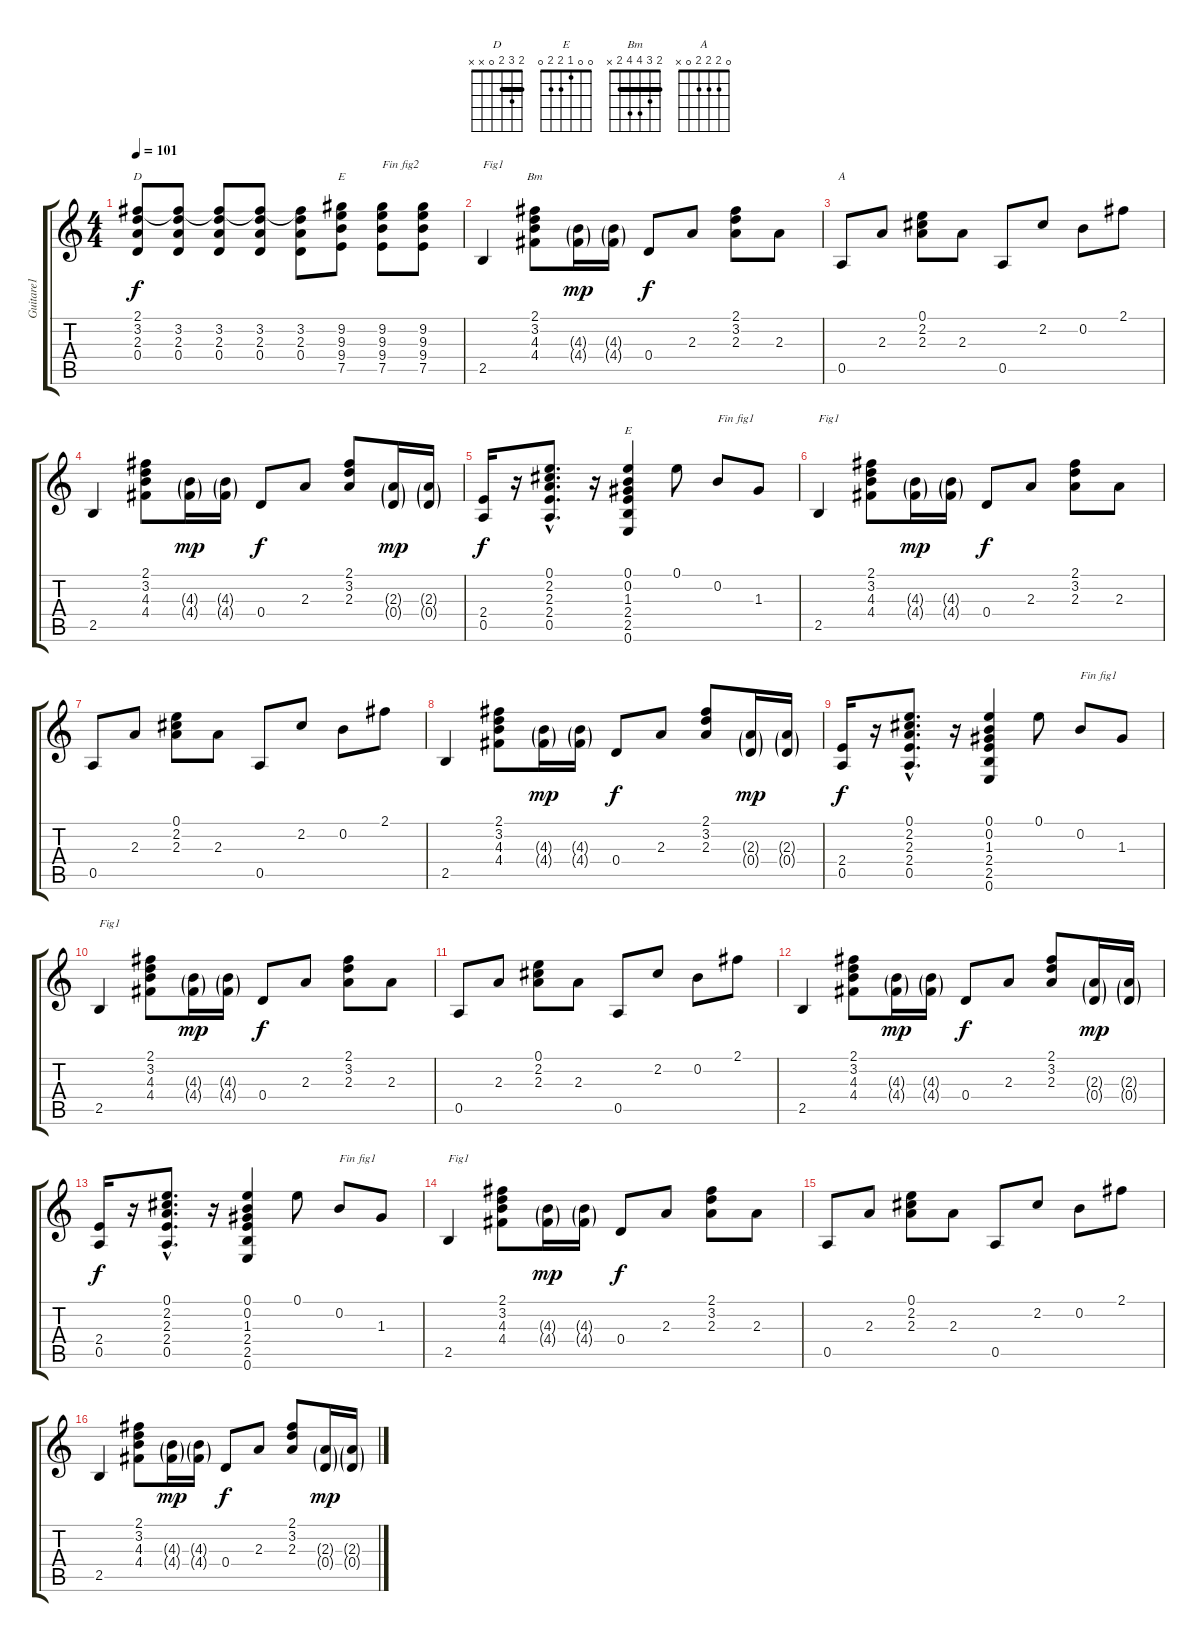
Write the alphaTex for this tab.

\track ("Guitare1" "Guitare1") {instrument acousticguitarsteel}
\staff {score tabs}
\tuning (E4 B3 G3 D3 A2 E2) {hide}
\chord ("D" 2 3 2 0 x x) {barre 2}
\chord ("E" 7 9 9 9 7 0) {firstfret 7 barre 7}
\chord ("Bm" 2 3 4 4 2 x) {barre 2}
\chord ("A" 0 2 2 2 0 x)
\chord ("E" 0 0 1 2 2 0)
\ts (4 4)
\tempo 101
\clef g2
\ks c
(2.1 3.2 2.3 0.4).8{ch "D" dy f} (2.1{t} 3.2 2.3 0.4).8 (2.1{t} 3.2 2.3 0.4).8 (2.1{t} 3.2 2.3 0.4).8 (2.1{t} 3.2 2.3 0.4).8 (9.2 9.3 9.4 7.5).8{ch "E"} (9.2 9.3 9.4 7.5).8{txt "Fin fig2"} (9.2 9.3 9.4 7.5).8 |
2.5.4{txt "Fig1"} (2.1 3.2 4.3 4.4).8{ch "Bm"} (4.3{g} 4.4{g}).16{dy mp} (4.3{g} 4.4{g}).16 0.4.8{dy f} 2.3.8 (2.1 3.2 2.3).8 2.3.8 |
0.5.8{ch "A"} 2.3.8 (0.1 2.2 2.3).8 2.3.8 0.5.8 2.2.8 0.2.8 2.1.8 |
2.5.4 (2.1 3.2 4.3 4.4).8 (4.3{g} 4.4{g}).16{dy mp} (4.3{g} 4.4{g}).16 0.4.8{dy f} 2.3.8 (2.1 3.2 2.3).8 (2.3{g} 0.4{g}).16{dy mp} (2.3{g} 0.4{g}).16 |
(2.4 0.5).16{dy f} r.16 (0.1{hac} 2.2{hac} 2.3{hac} 2.4{hac} 0.5{hac}).8{d} r.16 (0.1 0.2 1.3 2.4 2.5 0.6).4{ch "E"} 0.1.8 0.2.8{txt "Fin fig1"} 1.3.8 |
2.5.4{txt "Fig1"} (2.1 3.2 4.3 4.4).8 (4.3{g} 4.4{g}).16{dy mp} (4.3{g} 4.4{g}).16 0.4.8{dy f} 2.3.8 (2.1 3.2 2.3).8 2.3.8 |
0.5.8 2.3.8 (0.1 2.2 2.3).8 2.3.8 0.5.8 2.2.8 0.2.8 2.1.8 |
2.5.4 (2.1 3.2 4.3 4.4).8 (4.3{g} 4.4{g}).16{dy mp} (4.3{g} 4.4{g}).16 0.4.8{dy f} 2.3.8 (2.1 3.2 2.3).8 (2.3{g} 0.4{g}).16{dy mp} (2.3{g} 0.4{g}).16 |
(2.4 0.5).16{dy f} r.16 (0.1{hac} 2.2{hac} 2.3{hac} 2.4{hac} 0.5{hac}).8{d} r.16 (0.1 0.2 1.3 2.4 2.5 0.6).4 0.1.8 0.2.8{txt "Fin fig1"} 1.3.8 |
2.5.4{txt "Fig1"} (2.1 3.2 4.3 4.4).8 (4.3{g} 4.4{g}).16{dy mp} (4.3{g} 4.4{g}).16 0.4.8{dy f} 2.3.8 (2.1 3.2 2.3).8 2.3.8 |
0.5.8 2.3.8 (0.1 2.2 2.3).8 2.3.8 0.5.8 2.2.8 0.2.8 2.1.8 |
2.5.4 (2.1 3.2 4.3 4.4).8 (4.3{g} 4.4{g}).16{dy mp} (4.3{g} 4.4{g}).16 0.4.8{dy f} 2.3.8 (2.1 3.2 2.3).8 (2.3{g} 0.4{g}).16{dy mp} (2.3{g} 0.4{g}).16 |
(2.4 0.5).16{dy f} r.16 (0.1{hac} 2.2{hac} 2.3{hac} 2.4{hac} 0.5{hac}).8{d} r.16 (0.1 0.2 1.3 2.4 2.5 0.6).4 0.1.8 0.2.8{txt "Fin fig1"} 1.3.8 |
2.5.4{txt "Fig1"} (2.1 3.2 4.3 4.4).8 (4.3{g} 4.4{g}).16{dy mp} (4.3{g} 4.4{g}).16 0.4.8{dy f} 2.3.8 (2.1 3.2 2.3).8 2.3.8 |
0.5.8 2.3.8 (0.1 2.2 2.3).8 2.3.8 0.5.8 2.2.8 0.2.8 2.1.8 |
2.5.4 (2.1 3.2 4.3 4.4).8 (4.3{g} 4.4{g}).16{dy mp} (4.3{g} 4.4{g}).16 0.4.8{dy f} 2.3.8 (2.1 3.2 2.3).8 (2.3{g} 0.4{g}).16{dy mp} (2.3{g} 0.4{g}).16
